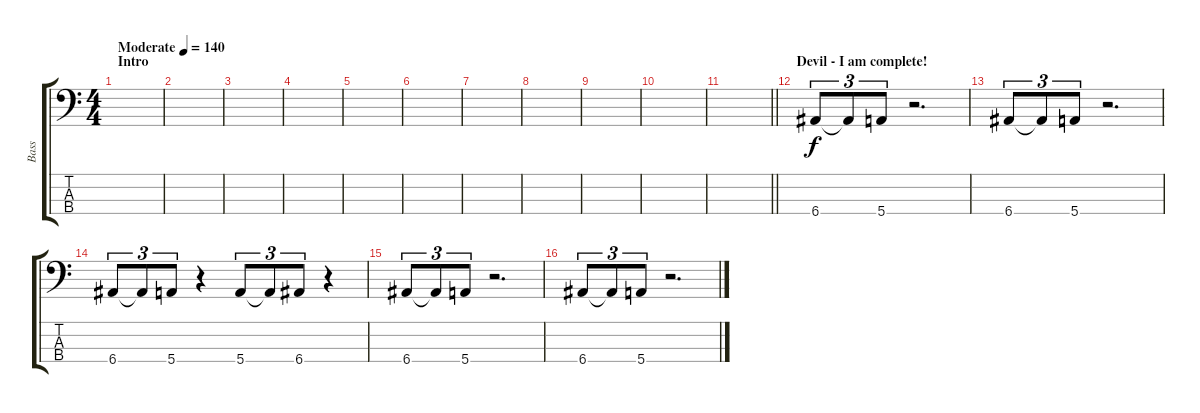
\track ("Bass" "Bass") {instrument electricbassfinger}
\staff {score tabs}
\tuning (G2 D2 A1 E1) {hide}
\ts (4 4)
\section ("" "Intro")
\tempo (140 "Moderate")
\clef f4
\ks c
|
|
|
|
|
|
|
|
|
|
\barLineRight lightlight
|
\section ("" "Devil - I am complete!")
6.4.8{tu (3 2)} 6.4{t}.8{tu (3 2)} 5.4.8{tu (3 2)} r.2{d} |
6.4.8{tu (3 2)} 6.4{t}.8{tu (3 2)} 5.4.8{tu (3 2)} r.2{d} |
6.4.8{tu (3 2)} 6.4{t}.8{tu (3 2)} 5.4.8{tu (3 2)} r.4 5.4.8{tu (3 2)} 5.4{t}.8{tu (3 2)} 6.4.8{tu (3 2)} r.4 |
6.4.8{tu (3 2)} 6.4{t}.8{tu (3 2)} 5.4.8{tu (3 2)} r.2{d} |
6.4.8{tu (3 2)} 6.4{t}.8{tu (3 2)} 5.4.8{tu (3 2)} r.2{d}
